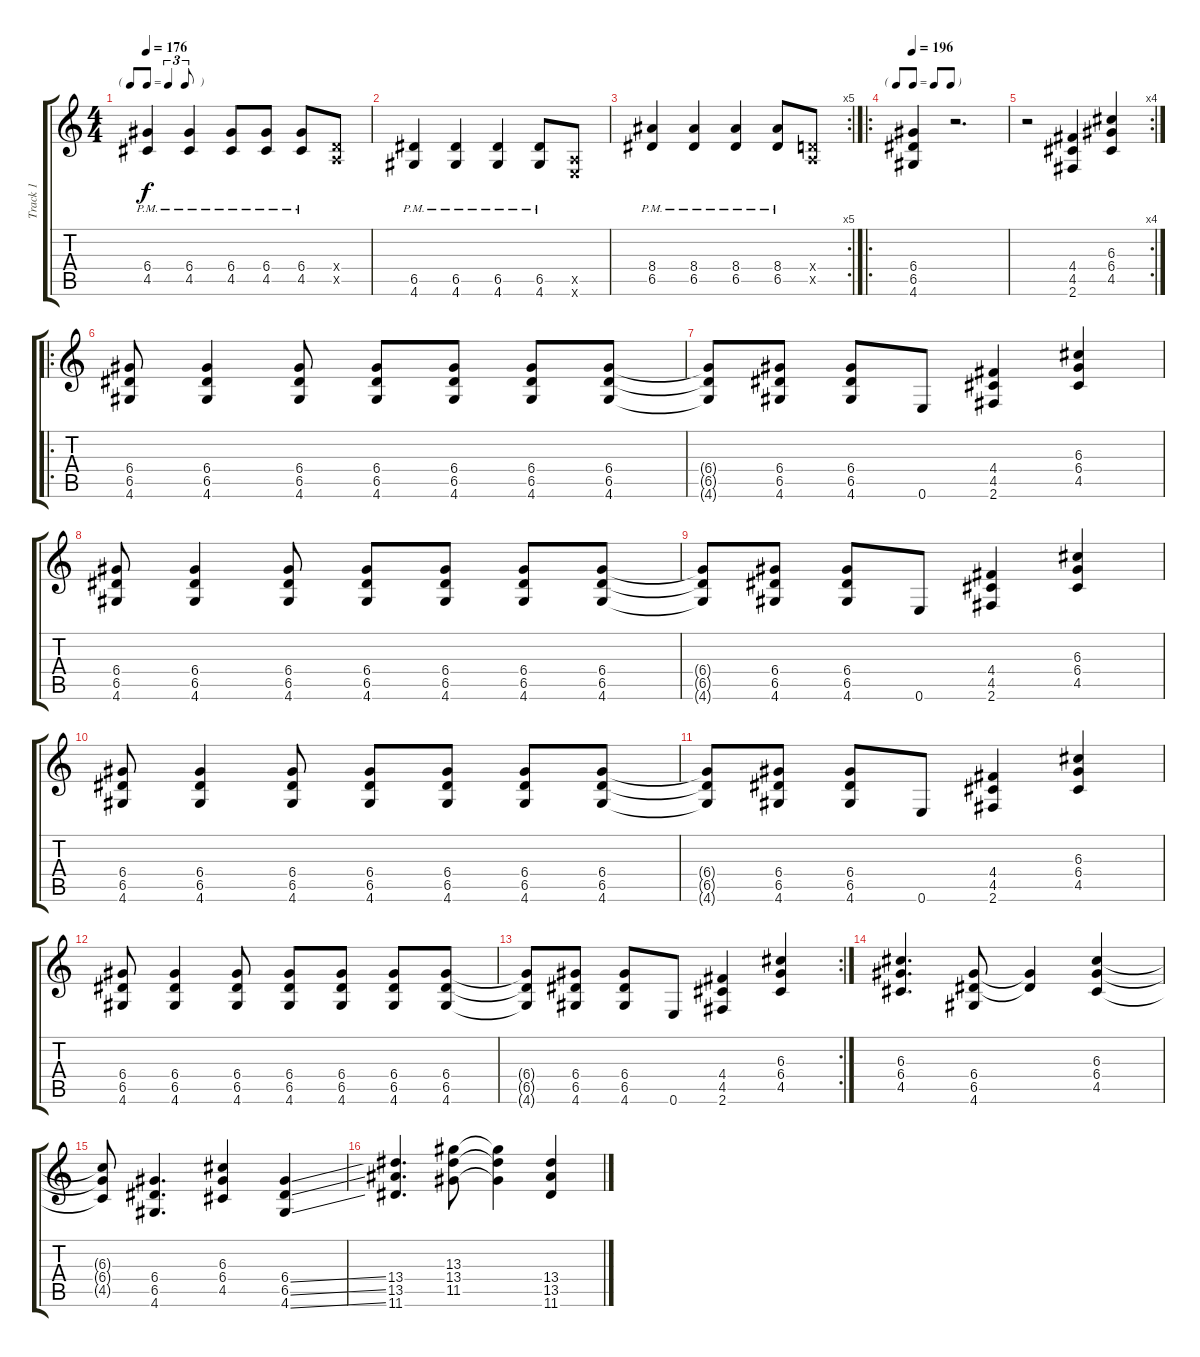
\track ("Track 1" "Track 1") {instrument overdrivenguitar}
\staff {score tabs}
\tuning (E4 B3 G3 D3 A2 E2) {hide}
\ts (4 4)
\tf triplet8th
\tempo 176
\clef g2
\ks c
(6.4{pm} 4.5{pm}).4{dy f} (6.4{pm} 4.5{pm}).4 (6.4{pm} 4.5{pm}).8 (6.4{pm} 4.5{pm}).8 (6.4{pm} 4.5{pm}).8 (0.4{x} 0.5{x}).8 |
(6.5{pm} 4.6{pm}).4 (6.5{pm} 4.6{pm}).4 (6.5{pm} 4.6{pm}).4 (6.5{pm} 4.6{pm}).8 (0.5{x} 0.6{x}).8 |
\rc 5
(8.4{pm} 6.5{pm}).4 (8.4{pm} 6.5{pm}).4 (8.4{pm} 6.5{pm}).4 (8.4{pm} 6.5{pm}).8 (0.4{x} 0.5{x}).8 |
\ro
\tf none
\tempo 196
(6.4 6.5 4.6).4 r.2{d} |
\rc 4
r.2 (4.4 4.5 2.6).4 (6.3 6.4 4.5).4 |
\ro
(6.4 6.5 4.6).8 (6.4 6.5 4.6).4 (6.4 6.5 4.6).8 (6.4 6.5 4.6).8 (6.4 6.5 4.6).8 (6.4 6.5 4.6).8 (6.4 6.5 4.6).8 |
(6.4{t} 6.5{t} 4.6{t}).8 (6.4 6.5 4.6).8 (6.4 6.5 4.6).8 0.6.8 (4.4 4.5 2.6).4 (6.3 6.4 4.5).4 |
(6.4 6.5 4.6).8 (6.4 6.5 4.6).4 (6.4 6.5 4.6).8 (6.4 6.5 4.6).8 (6.4 6.5 4.6).8 (6.4 6.5 4.6).8 (6.4 6.5 4.6).8 |
(6.4{t} 6.5{t} 4.6{t}).8 (6.4 6.5 4.6).8 (6.4 6.5 4.6).8 0.6.8 (4.4 4.5 2.6).4 (6.3 6.4 4.5).4 |
(6.4 6.5 4.6).8 (6.4 6.5 4.6).4 (6.4 6.5 4.6).8 (6.4 6.5 4.6).8 (6.4 6.5 4.6).8 (6.4 6.5 4.6).8 (6.4 6.5 4.6).8 |
(6.4{t} 6.5{t} 4.6{t}).8 (6.4 6.5 4.6).8 (6.4 6.5 4.6).8 0.6.8 (4.4 4.5 2.6).4 (6.3 6.4 4.5).4 |
(6.4 6.5 4.6).8 (6.4 6.5 4.6).4 (6.4 6.5 4.6).8 (6.4 6.5 4.6).8 (6.4 6.5 4.6).8 (6.4 6.5 4.6).8 (6.4 6.5 4.6).8 |
\rc 2
(6.4{t} 6.5{t} 4.6{t}).8 (6.4 6.5 4.6).8 (6.4 6.5 4.6).8 0.6.8 (4.4 4.5 2.6).4 (6.3 6.4 4.5).4 |
(6.3 6.4 4.5).4{d} (6.4 6.5 4.6).8 (6.4{t} 6.5{t}).4 (6.3 6.4 4.5).4 |
(6.3{t} 6.4{t} 4.5{t}).8 (6.4 6.5 4.6).4{d} (6.3 6.4 4.5).4 (6.4{ss} 6.5{ss} 4.6{ss}).4 |
(13.4 13.5 11.6).4{d} (13.3 13.4 11.5).8 (13.3{t} 13.4{t} 11.5{t}).4 (13.4 13.5 11.6).4
